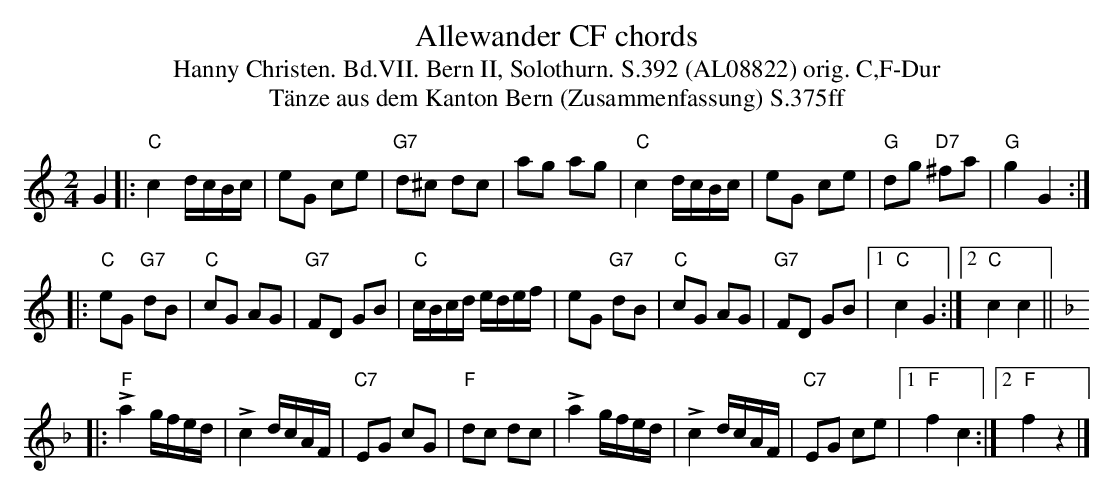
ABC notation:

X:1
T: Allewander CF chords
T:Hanny Christen. Bd.VII. Bern II, Solothurn. S.392 (AL08822) orig. C,F-Dur
T: T\"anze aus dem Kanton Bern (Zusammenfassung) S.375ff
M:2/4
L:1/16
K:C %%MIDI gchordon
G4 |: "C"c4 dcBc | e2G2 c2e2 | "G7"d2^c2 d2c2 | a2g2 a2g2 | "C"c4 dcBc | e2G2 c2e2 | "G"d2g2 "D7"^f2a2 | "G"g4G4 :|
|: "C"e2G2 "G7"d2B2 | "C"c2G2 A2G2 | "G7"F2D2 G2B2 | "C"cBcd edef | e2G2 "G7"d2B2 | "C"c2G2 A2G2 | "G7"F2D2 G2B2 |1 "C"c4G4 :|2 "C"c4c4 || [K:F]
|: "F"+>+a4 gfed | +>+c4 dcAF | "C7"E2G2 c2G2 | "F"d2c2 d2c2 | +>+a4 gfed | +>+c4 dcAF | "C7"E2G2 c2e2 |1 "F"f4c4 :|2 "F"f4z4 |]
